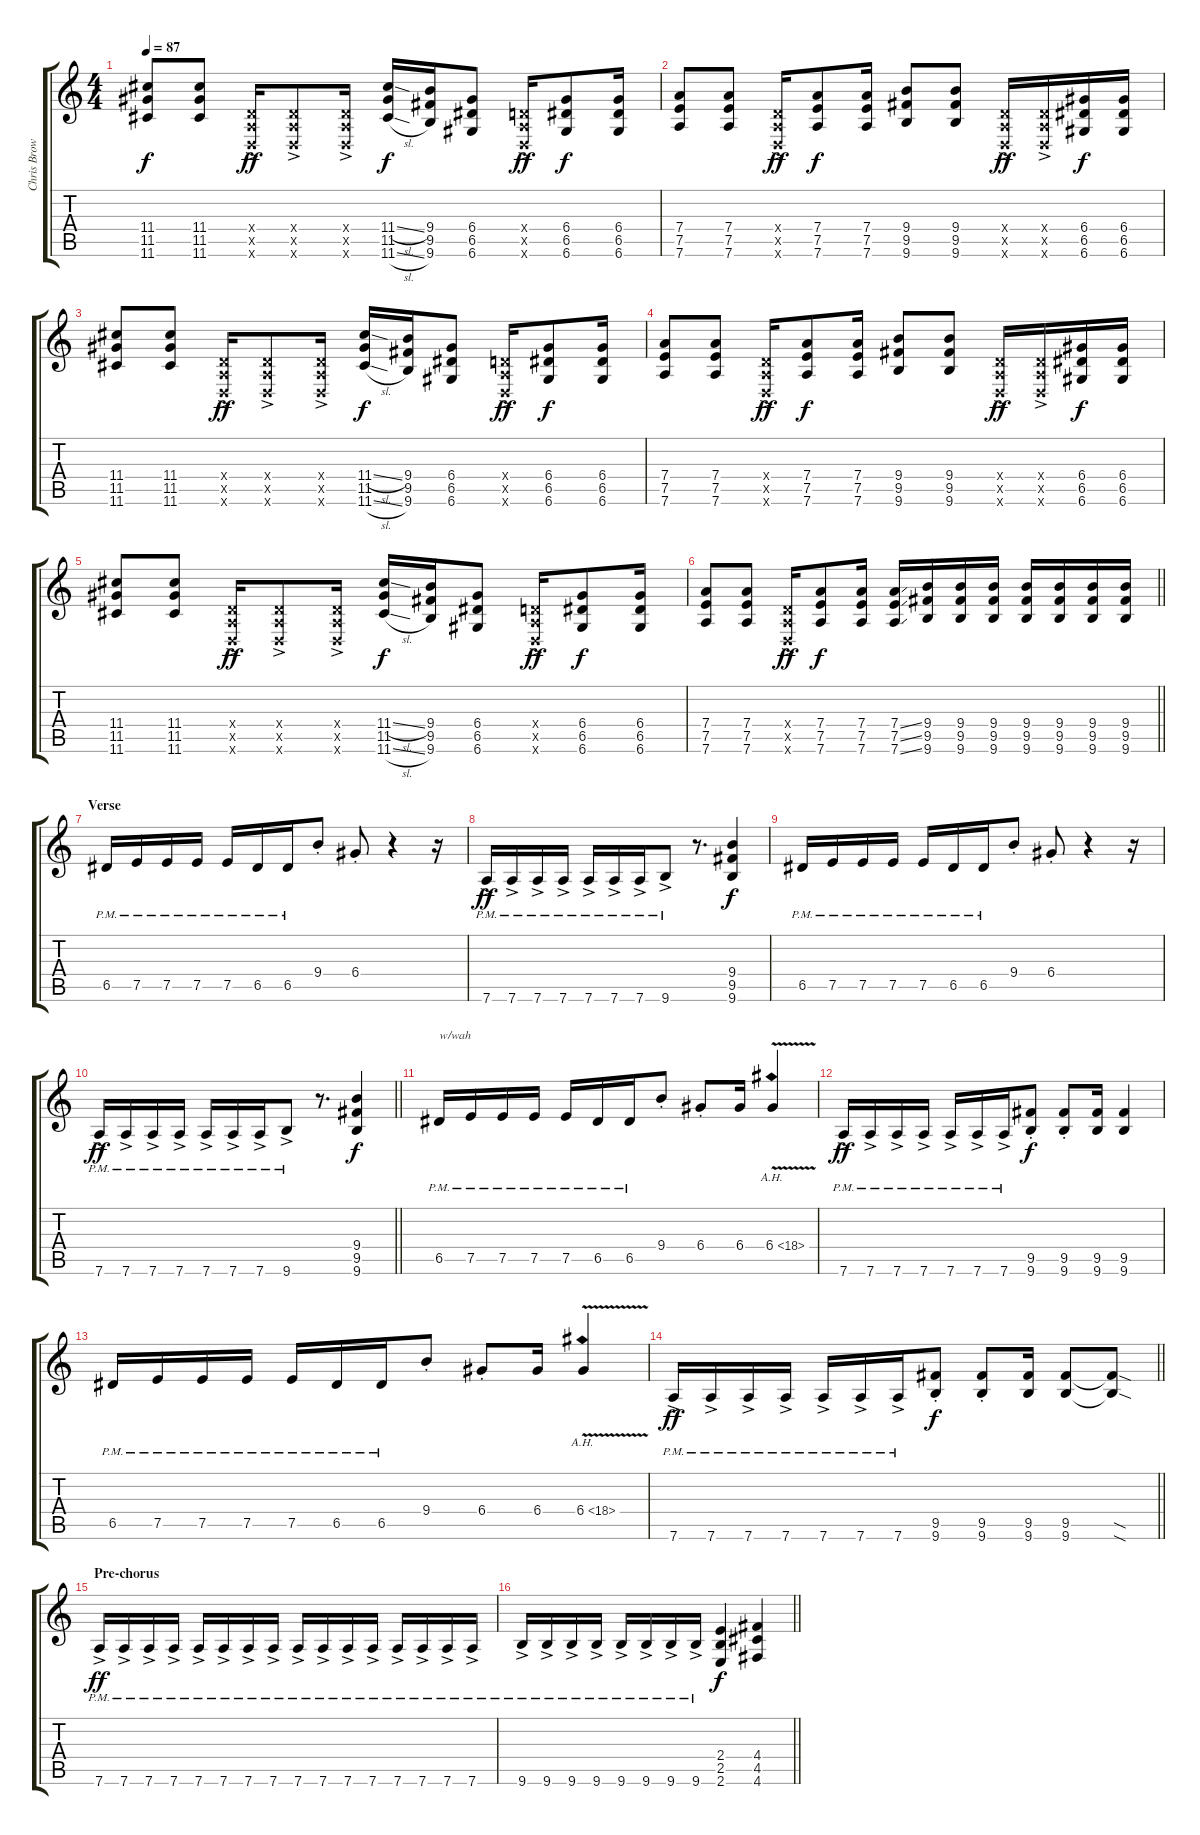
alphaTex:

\track ("Chris Brown (Rhythm Guitar)" "Chris Brow") {instrument distortionguitar}
\staff {score tabs}
\tuning (E4 B3 G3 D3 A2 D2) {hide}
\ts (4 4)
\tempo 87
\clef g2
\ks c
(11.4 11.5 11.6).8{dy f} (11.4 11.5 11.6).8 (0.4{ac x} 0.5{ac x} 0.6{ac x}).16{dy ff} (0.4{ac x} 0.5{ac x} 0.6{ac x}).8 (0.4{ac x} 0.5{ac x} 0.6{ac x}).16 (11.4{sl} 11.5 11.6{sl}).16{dy f} (9.4 9.5 9.6).16 (6.4 6.5 6.6).8 (0.4{ac x} 0.5{ac x} 0.6{ac x}).16{dy ff} (6.4 6.5 6.6).8{dy f} (6.4 6.5 6.6).16 |
(7.4 7.5 7.6).8 (7.4 7.5 7.6).8 (0.4{ac x} 0.5{ac x} 0.6{ac x}).16{dy ff} (7.4 7.5 7.6).8{dy f} (7.4 7.5 7.6).16 (9.4 9.5 9.6).8 (9.4 9.5 9.6).8 (0.4{ac x} 0.5{ac x} 0.6{ac x}).16{dy ff} (0.4{ac x} 0.5{ac x} 0.6{ac x}).16 (6.4 6.5 6.6).16{dy f} (6.4 6.5 6.6).16 |
(11.4 11.5 11.6).8 (11.4 11.5 11.6).8 (0.4{ac x} 0.5{ac x} 0.6{ac x}).16{dy ff} (0.4{ac x} 0.5{ac x} 0.6{ac x}).8 (0.4{ac x} 0.5{ac x} 0.6{ac x}).16 (11.4{sl} 11.5 11.6{sl}).16{dy f} (9.4 9.5 9.6).16 (6.4 6.5 6.6).8 (0.4{ac x} 0.5{ac x} 0.6{ac x}).16{dy ff} (6.4 6.5 6.6).8{dy f} (6.4 6.5 6.6).16 |
(7.4 7.5 7.6).8 (7.4 7.5 7.6).8 (0.4{ac x} 0.5{ac x} 0.6{ac x}).16{dy ff} (7.4 7.5 7.6).8{dy f} (7.4 7.5 7.6).16 (9.4 9.5 9.6).8 (9.4 9.5 9.6).8 (0.4{ac x} 0.5{ac x} 0.6{ac x}).16{dy ff} (0.4{ac x} 0.5{ac x} 0.6{ac x}).16 (6.4 6.5 6.6).16{dy f} (6.4 6.5 6.6).16 |
(11.4 11.5 11.6).8 (11.4 11.5 11.6).8 (0.4{ac x} 0.5{ac x} 0.6{ac x}).16{dy ff} (0.4{ac x} 0.5{ac x} 0.6{ac x}).8 (0.4{ac x} 0.5{ac x} 0.6{ac x}).16 (11.4{sl} 11.5 11.6{sl}).16{dy f} (9.4 9.5 9.6).16 (6.4 6.5 6.6).8 (0.4{ac x} 0.5{ac x} 0.6{ac x}).16{dy ff} (6.4 6.5 6.6).8{dy f} (6.4 6.5 6.6).16 |
\barLineRight lightlight
(7.4 7.5 7.6).8 (7.4 7.5 7.6).8 (0.4{ac x} 0.5{ac x} 0.6{ac x}).16{dy ff} (7.4 7.5 7.6).8{dy f} (7.4 7.5 7.6).16 (7.4{ss} 7.5{ss} 7.6{ss}).16 (9.4 9.5 9.6).16 (9.4 9.5 9.6).16 (9.4 9.5 9.6).16 (9.4 9.5 9.6).16 (9.4 9.5 9.6).16 (9.4 9.5 9.6).16 (9.4 9.5 9.6).16 |
\section ("" "Verse")
6.5{pm}.16 7.5{pm}.16 7.5{pm}.16 7.5{pm}.16 7.5{pm}.16 6.5{pm}.16 6.5{pm}.16 9.4{st}.8 6.4{st}.8 r.4 r.16 |
7.6{ac pm}.16{dy ff} 7.6{ac pm}.16 7.6{ac pm}.16 7.6{ac pm}.16 7.6{ac pm}.16 7.6{ac pm}.16 7.6{ac pm}.16 9.6{ac pm}.8 r.8{d} (9.4 9.5 9.6).4{dy f} |
6.5{pm}.16 7.5{pm}.16 7.5{pm}.16 7.5{pm}.16 7.5{pm}.16 6.5{pm}.16 6.5{pm}.16 9.4{st}.8 6.4{st}.8 r.4 r.16 |
\barLineRight lightlight
7.6{ac pm}.16{dy ff} 7.6{ac pm}.16 7.6{ac pm}.16 7.6{ac pm}.16 7.6{ac pm}.16 7.6{ac pm}.16 7.6{ac pm}.16 9.6{ac pm}.8 r.8{d} (9.4 9.5 9.6).4{dy f} |
6.5{pm}.16{txt "w/wah"} 7.5{pm}.16 7.5{pm}.16 7.5{pm}.16 7.5{pm}.16 6.5{pm}.16 6.5{pm}.16 9.4{st}.8 6.4{st}.8 6.4.16 6.4{ah 12 v}.4 |
7.6{ac pm}.16{dy ff} 7.6{ac pm}.16 7.6{ac pm}.16 7.6{ac pm}.16 7.6{ac pm}.16 7.6{ac pm}.16 7.6{ac pm}.16 (9.5{st} 9.6{st}).8{dy f} (9.5{st} 9.6{st}).8 (9.5 9.6).16 (9.5 9.6).4 |
6.5{pm}.16 7.5{pm}.16 7.5{pm}.16 7.5{pm}.16 7.5{pm}.16 6.5{pm}.16 6.5{pm}.16 9.4{st}.8 6.4{st}.8 6.4.16 6.4{ah 12 v}.4 |
\barLineRight lightlight
7.6{ac pm}.16{dy ff} 7.6{ac pm}.16 7.6{ac pm}.16 7.6{ac pm}.16 7.6{ac pm}.16 7.6{ac pm}.16 7.6{ac pm}.16 (9.5{st} 9.6{st}).8{dy f} (9.5{st} 9.6{st}).8 (9.5 9.6).16 (9.5 9.6).8 (9.5{sod t} 9.6{sod t}).8 |
\section ("" "Pre-chorus")
7.6{ac pm}.16{dy ff} 7.6{ac pm}.16 7.6{ac pm}.16 7.6{ac pm}.16 7.6{ac pm}.16 7.6{ac pm}.16 7.6{ac pm}.16 7.6{ac pm}.16 7.6{ac pm}.16 7.6{ac pm}.16 7.6{ac pm}.16 7.6{ac pm}.16 7.6{ac pm}.16 7.6{ac pm}.16 7.6{ac pm}.16 7.6{ac pm}.16 |
\barLineRight lightlight
9.6{ac pm}.16 9.6{ac pm}.16 9.6{ac pm}.16 9.6{ac pm}.16 9.6{ac pm}.16 9.6{ac pm}.16 9.6{ac pm}.16 9.6{ac pm}.16 (2.4 2.5 2.6).4{dy f} (4.4 4.5 4.6).4
